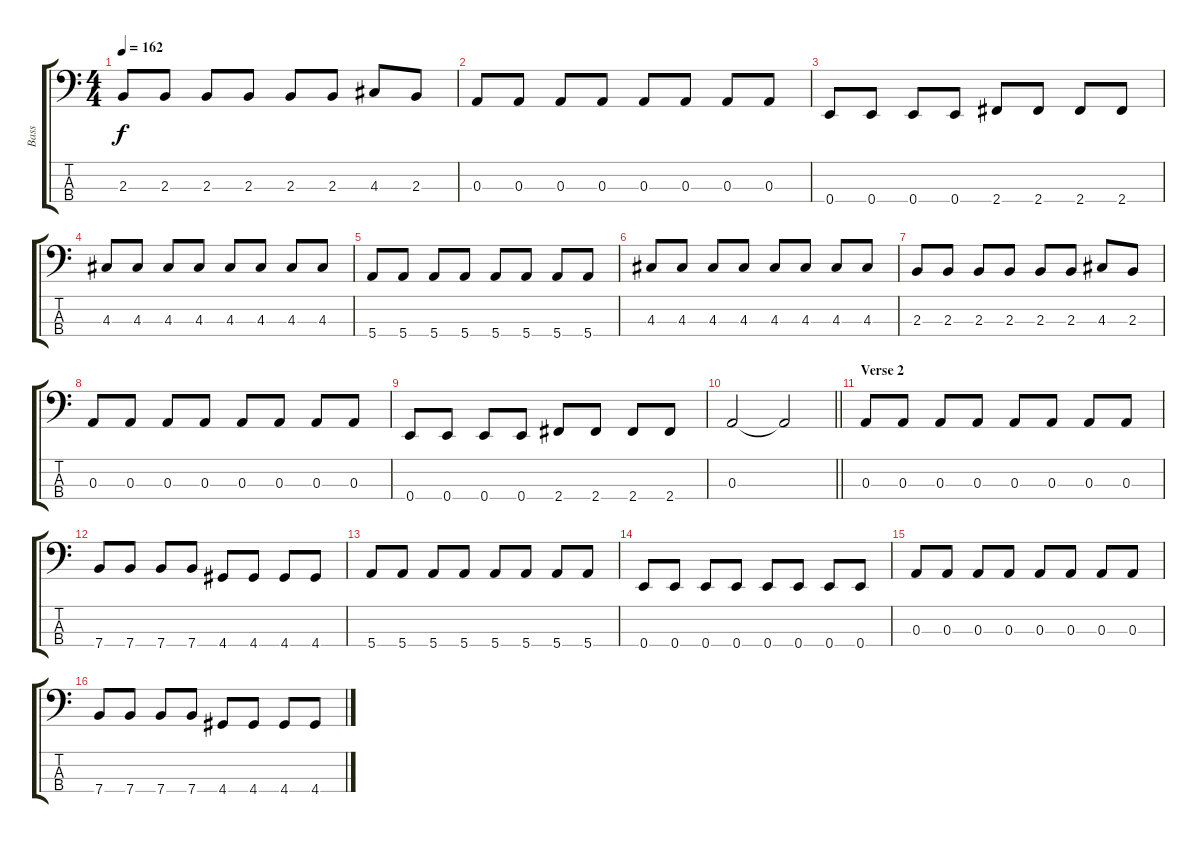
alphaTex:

\track ("Bass" "Bass") {instrument electricbassfinger}
\staff {score tabs}
\tuning (G2 D2 A1 E1) {hide}
\ts (4 4)
\tempo 162
\clef f4
\ks c
2.3.8{dy f} 2.3.8 2.3.8 2.3.8 2.3.8 2.3.8 4.3.8 2.3.8 |
0.3.8 0.3.8 0.3.8 0.3.8 0.3.8 0.3.8 0.3.8 0.3.8 |
0.4.8 0.4.8 0.4.8 0.4.8 2.4.8 2.4.8 2.4.8 2.4.8 |
4.3.8 4.3.8 4.3.8 4.3.8 4.3.8 4.3.8 4.3.8 4.3.8 |
5.4.8 5.4.8 5.4.8 5.4.8 5.4.8 5.4.8 5.4.8 5.4.8 |
4.3.8 4.3.8 4.3.8 4.3.8 4.3.8 4.3.8 4.3.8 4.3.8 |
2.3.8 2.3.8 2.3.8 2.3.8 2.3.8 2.3.8 4.3.8 2.3.8 |
0.3.8 0.3.8 0.3.8 0.3.8 0.3.8 0.3.8 0.3.8 0.3.8 |
0.4.8 0.4.8 0.4.8 0.4.8 2.4.8 2.4.8 2.4.8 2.4.8 |
\barLineRight lightlight
0.3.2 0.3{t}.2 |
\section ("" "Verse 2")
0.3.8 0.3.8 0.3.8 0.3.8 0.3.8 0.3.8 0.3.8 0.3.8 |
7.4.8 7.4.8 7.4.8 7.4.8 4.4.8 4.4.8 4.4.8 4.4.8 |
5.4.8 5.4.8 5.4.8 5.4.8 5.4.8 5.4.8 5.4.8 5.4.8 |
0.4.8 0.4.8 0.4.8 0.4.8 0.4.8 0.4.8 0.4.8 0.4.8 |
0.3.8 0.3.8 0.3.8 0.3.8 0.3.8 0.3.8 0.3.8 0.3.8 |
7.4.8 7.4.8 7.4.8 7.4.8 4.4.8 4.4.8 4.4.8 4.4.8
